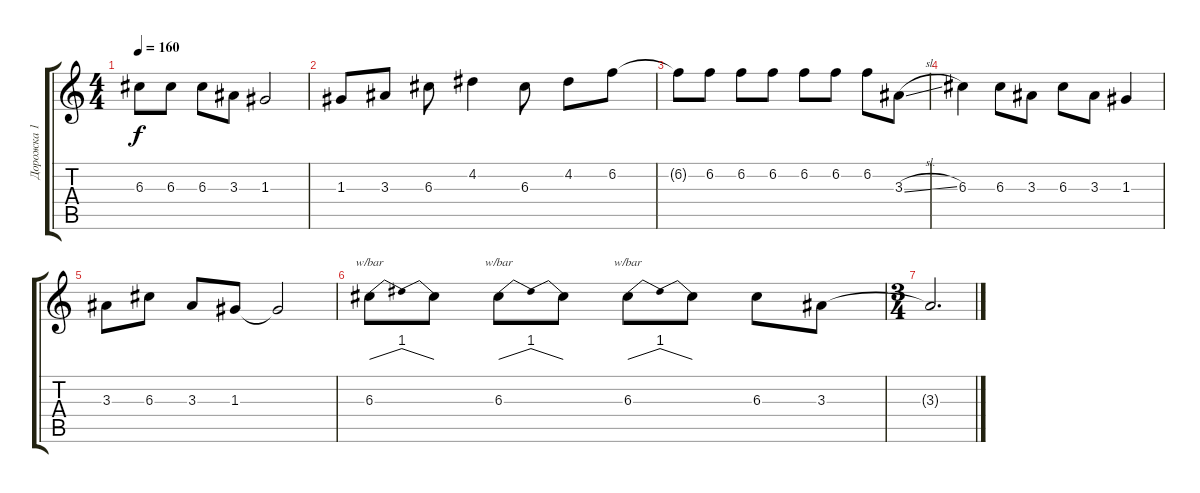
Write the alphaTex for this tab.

\track ("Дорожка 1" "Дорожка 1") {instrument distortionguitar}
\staff {score tabs}
\tuning (E4 B3 G3 D3 A2 E2) {hide}
\ts (4 4)
\tempo 160
\clef g2
\ks c
6.3{t}.8{dy f} 6.3.8 6.3.8 3.3.8 1.3.2 |
1.3.8 3.3.8 6.3.8 4.2.4 6.3.8 4.2.8 6.2.8 |
6.2{t}.8 6.2.8 6.2.8 6.2.8 6.2.8 6.2.8 6.2.8 3.3{sl}.8 |
6.3.4 6.3.8 3.3.8 6.3.8 3.3.8 1.3.4 |
3.3.8 6.3.8 3.3.8 1.3.8 1.3{t}.2 |
6.3.8{tbe (dip default 0 0 30 4 60 0)} 6.3{t}.8 6.3.8{tbe (dip default 0 0 30 4 60 0)} 6.3{t}.8 6.3.8{tbe (dip default 0 0 30 4 60 0)} 6.3{t}.8 6.3.8 3.3.8 |
\ts (3 4)
3.3{t}.2{d}
